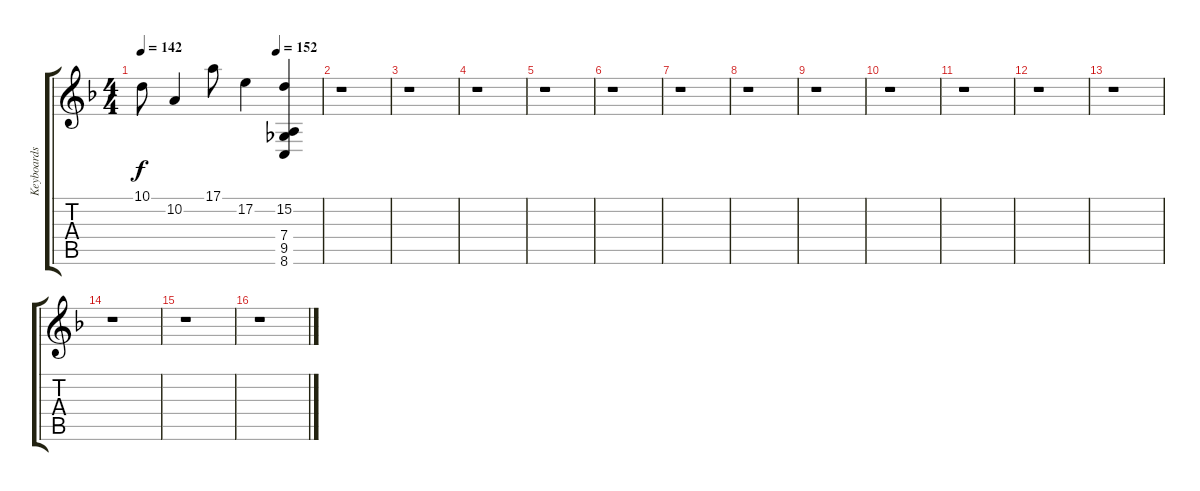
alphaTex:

\track ("Keyboards (I)" "Keyboards ") {instrument reedorgan}
\staff {score tabs}
\tuning (E4 B3 G3 D3 A2 E2) {hide}
\ts (4 4)
\tempo 142
\tempo (152 0.75)
\clef g2
\ks dminor
10.1{t}.8{dy f} 10.2.4 17.1.8 17.2.4 (15.2 7.4{t} 9.5{t} 8.6{t}).4 |
r.1 |
r.1 |
r.1 |
r.1 |
r.1 |
r.1 |
r.1 |
r.1 |
r.1 |
r.1 |
r.1 |
r.1 |
r.1 |
r.1 |
r.1
